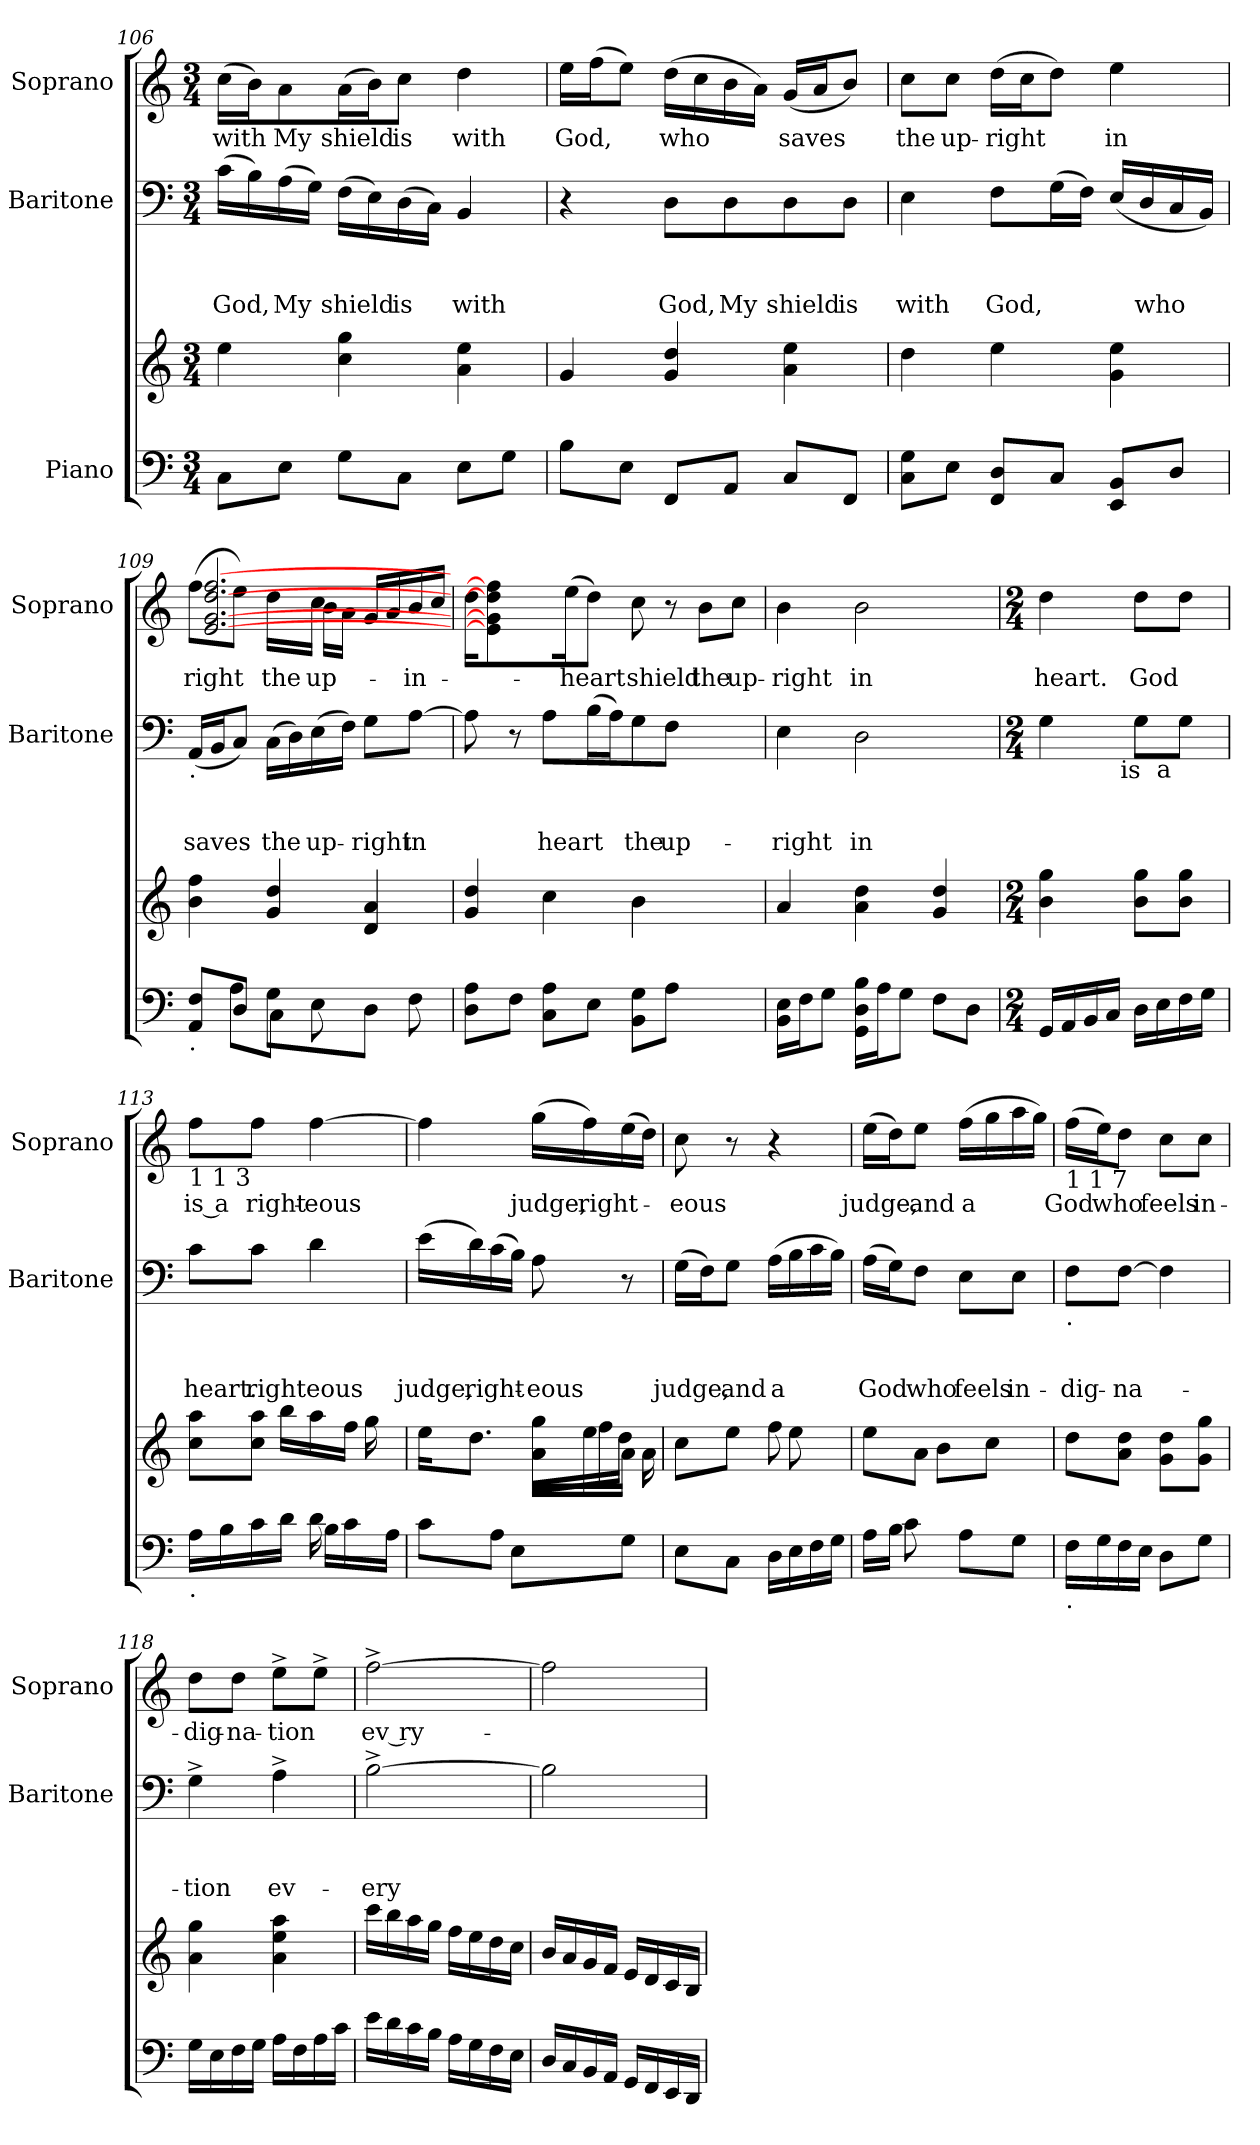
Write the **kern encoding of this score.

**kern	**kern	**kern	**text	**text	**text	**kern	**text
*part3	*part3	*part2	*part2	*part2	*part2	*part1	*part1
*staff4	*staff3	*staff2	*staff2	*staff2	*staff2	*staff1	*staff1
*I"Piano	*	*I"Baritone	*	*	*	*I"Soprano	*
*	*	*I'Baritone	*	*	*	*I'Soprano	*
*clefF4	*clefG2	*clefF4	*	*	*	*clefG2	*
*k[]	*k[]	*k[]	*	*	*	*k[]	*
*C:	*C:	*C:	*	*	*	*C:	*
*M3/4	*M3/4	*M3/4	*	*	*	*M3/4	*
=106	=106	=106	=106	=106	=106	=106	=106
!	!LO:N:head=solid	!	!	!	!LO:LY:b	!	!LO:LY:b
8C\L	4ee\	(>16c\LL	.	.	God,	(>16cc\LL	with
.	.	16B\)	.	.	.	16b\J)	.
!	!	!	!	!	!LO:LY:b	!	!LO:LY:b
8E\J	.	(>16A\	.	.	My	8a\	My
.	.	16G\JJ)	.	.	.	.	.
!	!LO:N:n=1:head=solid	!	!	!	!LO:LY:b	!	!LO:LY:b
8G\L	4cc\ 4gg\	(>16F\LL	.	.	shield	(>16a\L	shield
.	.	16E\)	.	.	.	16b\J)	.
!	!	!	!	!	!LO:LY:b	!	!LO:LY:b
8C\J	.	(>16D\	.	.	is	8cc\J	is
.	.	16C\JJ)	.	.	.	.	.
!	!LO:N:n=1:head=solid	!	!	!	!LO:LY:b	!	!LO:LY:b
8E\L	4a\ 4ee\	4BB/	.	.	with	4dd\	with
8G\J	.	.	.	.	.	.	.
=107	=107	=107	=107	=107	=107	=107	=107
!	!LO:N:head=solid	!	!	!	!	!	!LO:LY:b
8B\L	4g/	4r	.	.	.	16ee\LL	God,
.	.	.	.	.	.	(>16ff\J	.
8E\J	.	.	.	.	.	8ee\J)	.
!	!LO:N:n=1:head=solid	!	!	!	!LO:LY:b	!	!LO:LY:b
8FF/L	4g/ 4dd/	8D\L	.	.	God,	(>16dd\LL	who
.	.	.	.	.	.	16cc\	.
!	!	!	!	!	!LO:LY:b	!	!
8AA/J	.	8D\	.	.	My	16b\	.
.	.	.	.	.	.	16a\JJ)	.
!	!LO:N:n=2:head=solid	!	!	!	!LO:LY:b:rj	!	!LO:LY:b
8C/L	4a\ 4ee\	8D\	.	.	shield	(<16g/LL	saves
.	.	.	.	.	.	16a/J	.
!	!	!	!	!	!LO:LY:b:rj	!	!
8FF/J	.	8D\J	.	.	is	8b/J)	.
=108	=108	=108	=108	=108	=108	=108	=108
!	!LO:N:head=solid	!	!	!	!LO:LY:b	!	!LO:LY:b
8C\ 8G\L	4dd\	4E\	.	.	with	8cc\L	the
!	!	!	!	!	!	!	!LO:LY:b
8E\J	.	.	.	.	.	8cc\J	up-
!	!LO:N:head=solid	!	!	!	!LO:LY:b	!	!LO:LY:b:rj
8FF/ 8D/L	4ee\	8F\L	.	.	God,	(>16dd\LL	-right
.	.	.	.	.	.	16cc\J	.
8C/J	.	(>16G\L	.	.	.	8dd\J)	.
.	.	16F\JJ)	.	.	.	.	.
!	!	!	!	!	!	!	!LO:LY:b
8EE/ 8BB/L	4g\ 4ee\	(<16E/LL	.	.	.	4ee\	in
!	!	!	!	!	!LO:LY:b	!	!
.	.	16D/	.	.	who	.	.
8D/J	.	16C/	.	.	.	.	.
.	.	16BB/JJ)	.	.	.	.	.
!!LO:LB:g=z
=109	=109	=109	=109	=109	=109	=109	=109
*^	*	*	*	*	*	*	*
!	!	!	!	!	!	!	!LO:TX:b:t=1 09	!
!	!	!	!LO:TX:b:t=.	!	!	!	!	!
!LO:TX:b:t=.	!	!	!	!	!	!	!	!
!	!	!LO:N:n=1:head=solid	!	!	!	!LO:LY:b	!	!LO:LY:b
*	*	*	*	*	*	*	*^	*
*	*	*	*	*	*	*	*	*^	*
!	!	!	!	!	!	!	!	!	!	!LO:LY:b:rj
8AA/ 8F/L	8ryy	4b\ 4ff\	(<16AA/LL	.	.	saves	(>8ff\L	4.ryy	[2.e [2.g [2.dd [2.ff	right
.	.	.	16BB/J	.	.	.	.	.	.	.
8D/J	8A\L	.	8C/J)	.	.	.	8ee\J)	.	.	.
!	!	!LO:N:n=1:head=solid	!	!	!	!LO:LY:b	!	!	!	!LO:LY:b
8G\L	8C\J	4g/ 4dd/	(>16C\LL	.	.	the	16dd\LL	.	.	the
.	.	.	16D\)	.	.	.	16ryy	.	.	.
!	!	!	!	!	!	!LO:LY:b	!	!	!	!LO:LY:b
8ryy	8E\	.	(>16E\	.	.	up-	16cc\JJ	16b\LL	.	up-
.	.	.	16F\JJ)	.	.	.	4ryy	16a\JJ	.	.
!	!	!LO:N:n=2:head=solid	!	!	!	!LO:LY:b	!	!	!	!
8D\J	4ryy	4d/ 4a/	8G\L	.	.	-right	.	16g/LL	.	.
.	.	.	.	.	.	.	.	16a/	.	.
!	!	!	!	!	!	!LO:LY:b	!	!	!	!LO:LY:b
8F\	.	.	[>8A\J	.	.	in	.	16b/	.	-in
.	.	.	.	.	.	.	16ryy	16cc/JJ	.	.
*v	*v	*	*	*	*	*	*	*v	*v	*
=110	=110	=110	=110	=110	=110	=110	=110	=110
!	!LO:N:n=1:head=solid	!	!	!	!	!	!	!
*	*	*	*	*	*	*v	*v	*
8D\ 8A\L	4g/ 4dd/	8A\]	.	.	.	16dd\LL	.
.	.	.	.	.	.	4e] 4g] 4dd] 4ff]	.
8F\J	.	8r	.	.	.	.	.
!	!LO:N:head=solid	!	!	!	!LO:LY:b	!	!
8C\ 8A\L	4cc\	8A\L	.	.	heart	.	.
!	!	!	!	!	!	!	!LO:LY:b
.	.	.	.	.	.	(>16ee\J	heart
8E\J	.	(>16B\L	.	.	.	8dd\J)	.
.	.	16A\J)	.	.	.	.	.
!	!LO:N:head=solid	!	!	!	!LO:LY:b:rj	!	!LO:LY:b
8BB\ 8G\L	4b\	8G\	.	.	the	8cc\	shield
!	!	!	!	!	!LO:LY:b	!	!
8A\J	.	8F\J	.	.	up-	8ra	.
!	!	!	!	!	!	!	!LO:LY:b
4ryy	4ryy	4ryy	.	.	.	8b\L	the
!	!	!	!	!	!	!	!LO:LY:b
.	.	.	.	.	.	8cc\J	up-
=111	=111	=111	=111	=111	=111	=111	=111
!	!LO:N:head=solid	!	!	!	!LO:LY:b:rj	!	!LO:LY:b
16BB\ 16E\LL	4a/	4E\	.	.	-right	4b\	-right
16F\J	.	.	.	.	.	.	.
8G\J	.	.	.	.	.	.	.
!	!	!	!	!	!LO:LY:b:rj	!	!LO:LY:b:rj
16GG\ 16D\ 16B\LL	4a\ 4dd\	2D\	.	.	in	2b\	in
16A\J	.	.	.	.	.	.	.
8G\J	.	.	.	.	.	.	.
!	!LO:N:n=1:head=solid	!	!	!	!	!	!
8F\L	4g/ 4dd/	.	.	.	.	.	.
8D\J	.	.	.	.	.	.	.
=112	=112	=112	=112	=112	=112	=112	=112
*M2/4	*M2/4	*M2/4	*	*	*	*M2/4	*
!	!	!LO:TX:b:t=God	!	!	!	!	!
!	!LO:N:n=1:head=solid	!	!	!	!	!	!LO:LY:b
*	*	*^	*	*	*	*	*
*	*	*	*^	*	*	*	*	*
16GG/LL	4b\ 4gg\	4G\	8..ryy	4ryy	.	.	.	4dd\	heart.
16AA/	.	.	.	.	.	.	.	.	.
16BB/	.	.	.	.	.	.	.	.	.
16C/JJ	.	.	.	.	.	.	.	.	.
!	!	!	!LO:TX:b:t=is	!	!	!	!	!	!
.	.	.	4ryy	.	.	.	.	.	.
!	!LO:N:n=1:head=solid	!	!	!	!	!	!	!	!LO:LY:b:rj
16D\LL	8b\ 8gg\L	8G\L	.	16ryy	.	.	.	8dd\L	God
!	!	!	!	!LO:TX:b:t=a	!	!	!	!	!
16E\	.	.	.	8.ryy	.	.	.	.	.
!	!LO:N:n=1:head=solid	!	!	!	!	!	!	!	!
16F\	8b\ 8gg\J	8G\J	.	.	.	.	.	8dd\J	.
16G\JJ	.	.	.	.	.	.	.	.	.
.	.	.	32ryy	.	.	.	.	.	.
!!LO:PB:g=z
=113	=113	=113	=113	=113	=113	=113	=113	=113	=113
*^	*	*	*	*	*	*	*	*	*
!	!	!	!	!	!	!	!	!	!LO:TX:b:t=1 1 3	!
!	!	!	!LO:TX:b:t=.	!	!	!	!	!	!	!
!LO:TX:b:t=.	!	!	!	!	!	!	!	!	!	!
!	!	!LO:N:n=1:head=solid	!	!	!	!	!	!LO:LY:b	!	!LO:LY:b
*	*	*^	*v	*v	*v	*	*	*	*	*
16A\LL	4ryy	8cc\ 8aa\L	8.ryy	8c\L	.	.	heart.	8ff\L	is a
16B\	.	.	.	.	.	.	.	.	.
!	!	!LO:N:n=1:head=solid	!	!	!	!	!LO:LY:b	!	!LO:LY:b:rj
16c\	.	8cc\ 8aa\J	.	8c\J	.	.	right­eous	8ff\J	right-
16d\JJ	.	.	16bb\LL	.	.	.	.	.	.
!	!	!	!	!	!	!	!	!	!LO:LY:b
16d\	16B\LL	16ryy	16aa\	4d\	.	.	.	[>4ff\	-eous
8.ryy	16c\	8.ryy	16ff\JJ	.	.	.	.	.	.
.	16ryy	.	16gg\	.	.	.	.	.	.
.	16A\JJ	.	16ryy	.	.	.	.	.	.
=114	=114	=114	=114	=114	=114	=114	=114	=114	=114
!	!	!	!	!	!	!	!LO:LY:b	!	!
8c\L	8.ryy	16ee\KL	4ryy	(>16e\LL	.	.	judge,	4ff\]	.
!	!	!	!	!	!	!	!LO:LY:b	!	!
.	.	8.dd\J	.	16d\)	.	.	right-	.	.
8A\J	.	.	.	(>16c\	.	.	.	.	.
.	8E\L	.	.	16B\JJ)	.	.	.	.	.
!	!	!	!	!	!	!	!LO:LY:b	!	!LO:LY:b
4ryy	.	16a\ 16gg\LL	16a\LL	8A\	.	.	-eous	(>16gg\LL	judge,
!	!	!	!	!	!	!	!	!	!LO:LY:b
.	16ryy	16ee\	16ff\	.	.	.	.	16ff\)	right-
.	8G\J	16a\JJ	16dd\JJ	8r	.	.	.	(>16ee\	.
.	.	16ryy	16a\	.	.	.	.	16dd\JJ)	.
*v	*v	*	*	*	*	*	*	*	*
=115	=115	=115	=115	=115	=115	=115	=115	=115
!	!LO:N:head=solid	!	!	!	!	!LO:LY:b	!	!LO:LY:b
8E\L	8cc\L	4ryy	(>16G\LL	.	.	judge,	8cc\	-eous
.	.	.	16F\J)	.	.	.	.	.
!	!	!	!	!	!	!LO:LY:b	!	!
8C\J	8ee\J	.	8G\J	.	.	and	8r	.
!	!	!	!	!	!	!LO:LY:b	!	!
16D\LL	8ff\	16ryy	(>16A\LL	.	.	a	4r	.
16E\	.	8ee\	16B\	.	.	.	.	.
16F\	16ryy	.	16c\	.	.	.	.	.
16G\JJ	16ryy	16ryy	16B\JJ)	.	.	.	.	.
=116	=116	=116	=116	=116	=116	=116	=116	=116
*^	*	*	*	*	*	*	*	*
!	!	!	!	!	!	!	!LO:LY:b	!	!LO:LY:b
16A\LL	16ryy	8ee\L	8.ryy	(>16A\LL	.	.	God	(>16ee\LL	judge,
16B\JJ	8c\	.	.	16G\J)	.	.	.	16dd\J)	.
!	!	!	!	!	!	!	!LO:LY:b	!	!LO:LY:b
4.ryy	.	8a\J	.	8F\J	.	.	who	8ee\J	and
.	16ryy	.	8b\L	.	.	.	.	.	.
!	!	!	!	!	!	!	!LO:LY:b	!	!LO:LY:b:rj
.	8A\L	16ryy	.	8E\L	.	.	feels	(>16ff\LL	a
.	.	8.ryy	8cc\J	.	.	.	.	16gg\	.
!	!	!	!	!	!	!	!LO:LY:b	!	!
.	8G\J	.	.	8E\J	.	.	in-	16aa\	.
.	.	.	16ryy	.	.	.	.	16gg\JJ)	.
*v	*v	*	*	*	*	*	*	*	*
!!LO:LB:g=z
=117	=117	=117	=117	=117	=117	=117	=117	=117
!	!	!	!	!	!	!	!LO:TX:b:t=1 1 7	!
!	!	!	!LO:TX:b:t=.	!	!	!	!	!
!LO:TX:b:t=.	!	!	!	!	!	!	!	!
!	!	!	!	!	!	!LO:LY:b	!	!LO:LY:b
*	*v	*v	*	*	*	*	*	*
16F\LL	8dd\L	8F\L	.	.	-dig-	(>16ff\LL	God
!	!	!	!	!	!	!	!LO:LY:b
16G\	.	.	.	.	.	16ee\J)	who
!	!	!	!	!	!LO:LY:b:rj	!	!
16F\	8a\ 8dd\J	[>8F\J	.	.	-na-	8dd\J	.
16E\JJ	.	.	.	.	.	.	.
!	!LO:N:n=2:head=solid	!	!	!	!	!	!LO:LY:b:rj
8D\L	8g\ 8dd\L	4F\]	.	.	.	8cc\L	feels
!	!	!	!	!	!	!	!LO:LY:b:rj
8G\J	8g\ 8gg\J	.	.	.	.	8cc\J	in-
=118	=118	=118	=118	=118	=118	=118	=118
!	!LO:N:n=1:head=solid	!	!	!	!LO:LY:b	!	!LO:LY:b
16G\LL	4a\ 4gg\	4G^>\	.	.	-tion	8dd\L	-dig-
16E\	.	.	.	.	.	.	.
!	!	!	!	!	!	!	!LO:LY:b:rj
16F\	.	.	.	.	.	8dd\J	-na-
16G\JJ	.	.	.	.	.	.	.
!	!	!	!	!	!LO:LY:b	!	!LO:LY:b:rj
16A\LL	4a\ 4ee\ 4aa\	4A^>\	.	.	ev-	8ee^>\L	-tion
16F\	.	.	.	.	.	.	.
16A\	.	.	.	.	.	8ee^>\J	.
16c\JJ	.	.	.	.	.	.	.
=119	=119	=119	=119	=119	=119	=119	=119
!	!	!	!	!	!LO:LY:b	!	!LO:LY:b:rj
16e\LL	16ccc\LL	[>2B^>\	.	.	-ery	[>2ff^>\	ev ry-
16d\	16bb\	.	.	.	.	.	.
16c\	16aa\	.	.	.	.	.	.
16B\JJ	16gg\JJ	.	.	.	.	.	.
16A\LL	16ff\LL	.	.	.	.	.	.
16G\	16ee\	.	.	.	.	.	.
16F\	16dd\	.	.	.	.	.	.
16E\JJ	16cc\JJ	.	.	.	.	.	.
=120	=120	=120	=120	=120	=120	=120	=120
16D/LL	16b/LL	2B\]	.	.	.	2ff\]	.
16C/	16a/	.	.	.	.	.	.
16BB/	16g/	.	.	.	.	.	.
16AA/JJ	16f/JJ	.	.	.	.	.	.
16GG/LL	16e/LL	.	.	.	.	.	.
16FF/	16d/	.	.	.	.	.	.
16EE/	16c/	.	.	.	.	.	.
16DD/JJ	16B/JJ	.	.	.	.	.	.
=	=	=	=	=	=	=	=
*-	*-	*-	*-	*-	*-	*-	*-
